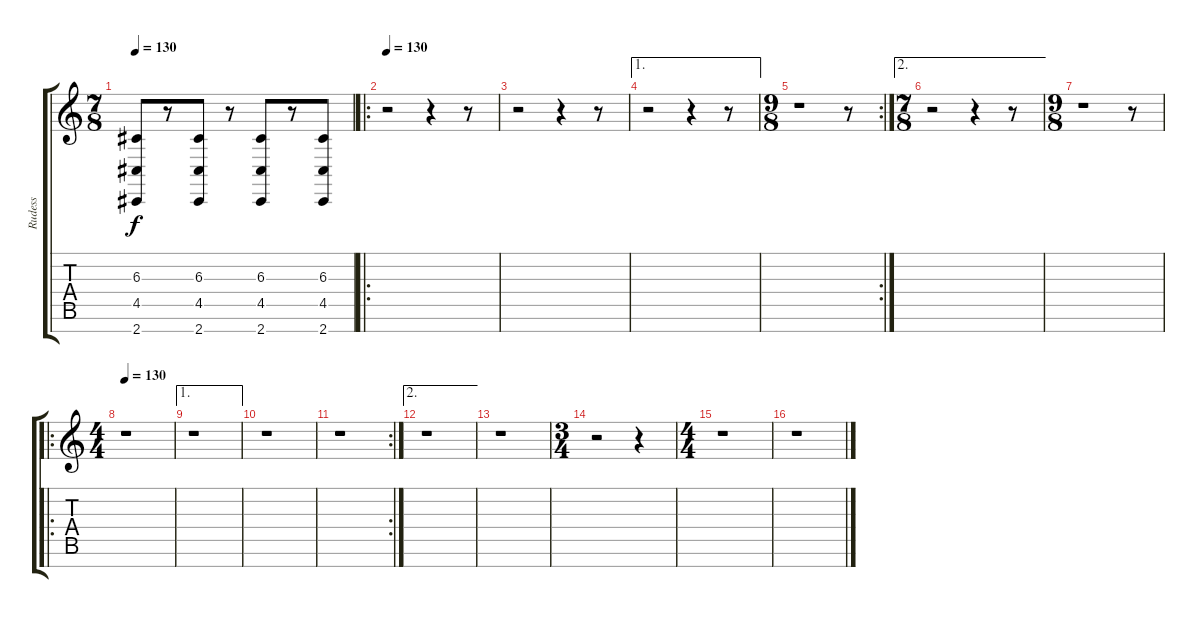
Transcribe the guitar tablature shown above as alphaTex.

\track ("Rudess" "Rudess") {instrument synthstrings2}
\staff {score tabs}
\tuning (E4 B3 G3 D3 A2 E2 B1) {hide}
\ts (7 8)
\tempo 130
\clef g2
\ks c
(6.3 4.5 2.7).8{dy f} r.8{volume 0} (6.3 4.5 2.7).8{volume 13} r.8{volume 0} (6.3 4.5 2.7).8{volume 13} r.8{volume 0} (6.3 4.5 2.7).8{volume 13} |
\ro
\tempo 130
r.2 r.4 r.8 |
r.2 r.4 r.8 |
\ae 1
r.2 r.4 r.8 |
\rc 2
\ts (9 8)
r.1 r.8 |
\ae 2
\ts (7 8)
r.2 r.4 r.8 |
\ts (9 8)
r.1 r.8 |
\ro
\ts (4 4)
\tempo 130
r.1 |
\ae 1
r.1 |
r.1 |
\rc 2
r.1 |
\ae 2
r.1 |
r.1 |
\ts (3 4)
r.2 r.4 |
\ts (4 4)
r.1 |
r.1
